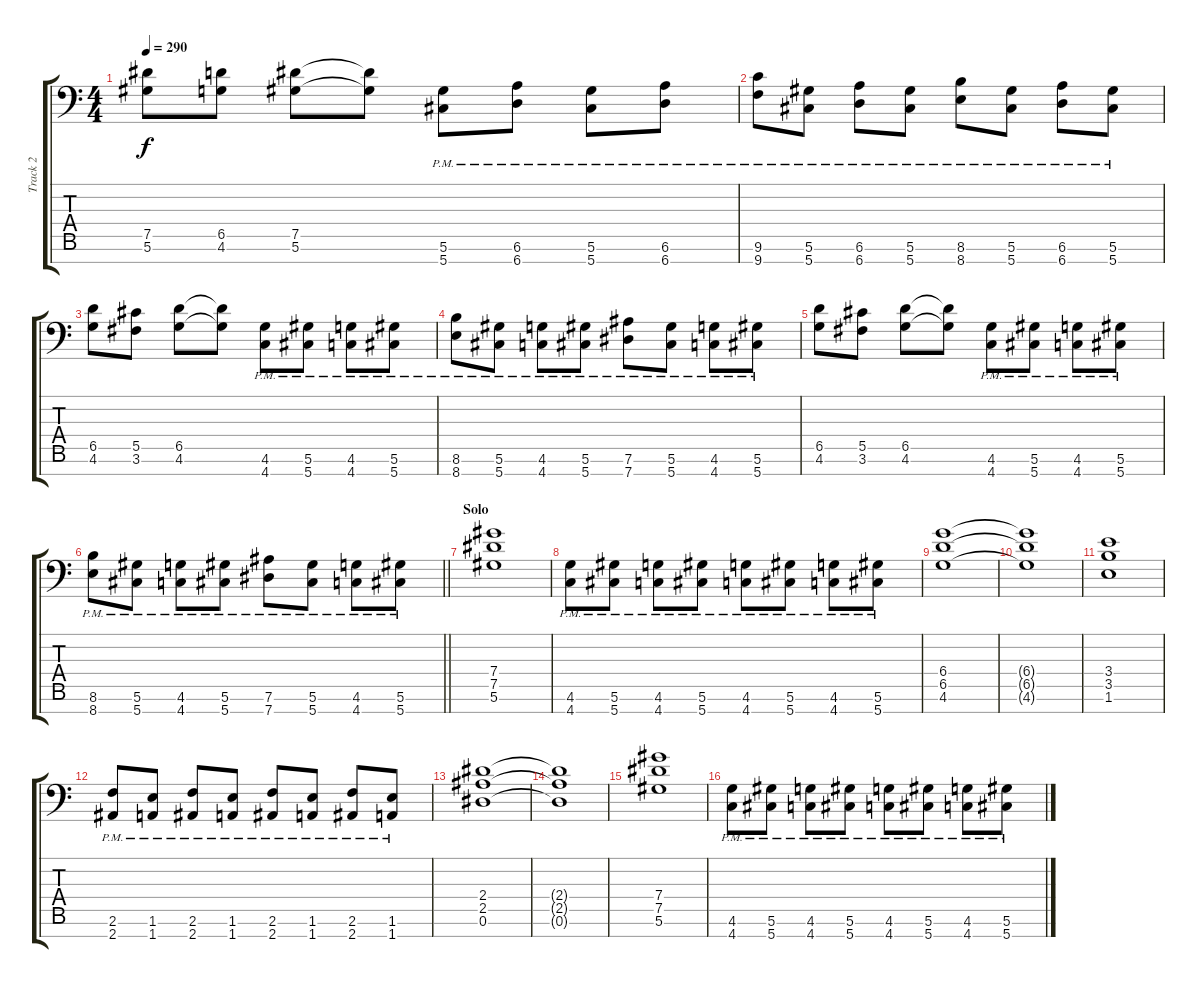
\track ("Track 2" "Track 2") {instrument overdrivenguitar}
\staff {score tabs}
\tuning (Eb4 Bb3 Gb3 Db3 Ab2 Eb2 Ab1) {hide}
\ts (4 4)
\tempo 290
\clef f4
\ks c
(7.5 5.6).8{dy f} (6.5 4.6).8 (7.5 5.6).8 (7.5{t} 5.6{t}).8 (5.6{pm} 5.7{pm}).8 (6.6{pm} 6.7{pm}).8 (5.6{pm} 5.7{pm}).8 (6.6{pm} 6.7{pm}).8 |
(9.6{pm} 9.7{pm}).8 (5.6{pm} 5.7{pm}).8 (6.6{pm} 6.7{pm}).8 (5.6{pm} 5.7{pm}).8 (8.6{pm} 8.7{pm}).8 (5.6{pm} 5.7{pm}).8 (6.6{pm} 6.7{pm}).8 (5.6{pm} 5.7{pm}).8 |
(6.5 4.6).8 (5.5 3.6).8 (6.5 4.6).8 (6.5{t} 4.6{t}).8 (4.6{pm} 4.7{pm}).8 (5.6{pm} 5.7{pm}).8 (4.6{pm} 4.7{pm}).8 (5.6{pm} 5.7{pm}).8 |
(8.6{pm} 8.7{pm}).8 (5.6{pm} 5.7{pm}).8 (4.6{pm} 4.7{pm}).8 (5.6{pm} 5.7{pm}).8 (7.6{pm} 7.7{pm}).8 (5.6{pm} 5.7{pm}).8 (4.6{pm} 4.7{pm}).8 (5.6{pm} 5.7{pm}).8 |
(6.5 4.6).8 (5.5 3.6).8 (6.5 4.6).8 (6.5{t} 4.6{t}).8 (4.6{pm} 4.7{pm}).8 (5.6{pm} 5.7{pm}).8 (4.6{pm} 4.7{pm}).8 (5.6{pm} 5.7{pm}).8 |
\barLineRight lightlight
(8.6{pm} 8.7{pm}).8 (5.6{pm} 5.7{pm}).8 (4.6{pm} 4.7{pm}).8 (5.6{pm} 5.7{pm}).8 (7.6{pm} 7.7{pm}).8 (5.6{pm} 5.7{pm}).8 (4.6{pm} 4.7{pm}).8 (5.6{pm} 5.7{pm}).8 |
\section ("" "Solo")
(7.4 7.5 5.6).1{instrument distortionguitar} |
(4.6{pm} 4.7{pm}).8 (5.6{pm} 5.7{pm}).8 (4.6{pm} 4.7{pm}).8 (5.6{pm} 5.7{pm}).8 (4.6{pm} 4.7{pm}).8 (5.6{pm} 5.7{pm}).8 (4.6{pm} 4.7{pm}).8 (5.6{pm} 5.7{pm}).8 |
(6.4 6.5 4.6).1 |
(6.4{t} 6.5{t} 4.6{t}).1 |
(3.4 3.5 1.6).1 |
(2.6{pm} 2.7{pm}).8 (1.6{pm} 1.7{pm}).8 (2.6{pm} 2.7{pm}).8 (1.6{pm} 1.7{pm}).8 (2.6{pm} 2.7{pm}).8 (1.6{pm} 1.7{pm}).8 (2.6{pm} 2.7{pm}).8 (1.6{pm} 1.7{pm}).8 |
(2.4 2.5 0.6).1 |
(2.4{t} 2.5{t} 0.6{t}).1 |
(7.4 7.5 5.6).1 |
(4.6{pm} 4.7{pm}).8 (5.6{pm} 5.7{pm}).8 (4.6{pm} 4.7{pm}).8 (5.6{pm} 5.7{pm}).8 (4.6{pm} 4.7{pm}).8 (5.6{pm} 5.7{pm}).8 (4.6{pm} 4.7{pm}).8 (5.6{pm} 5.7{pm}).8
